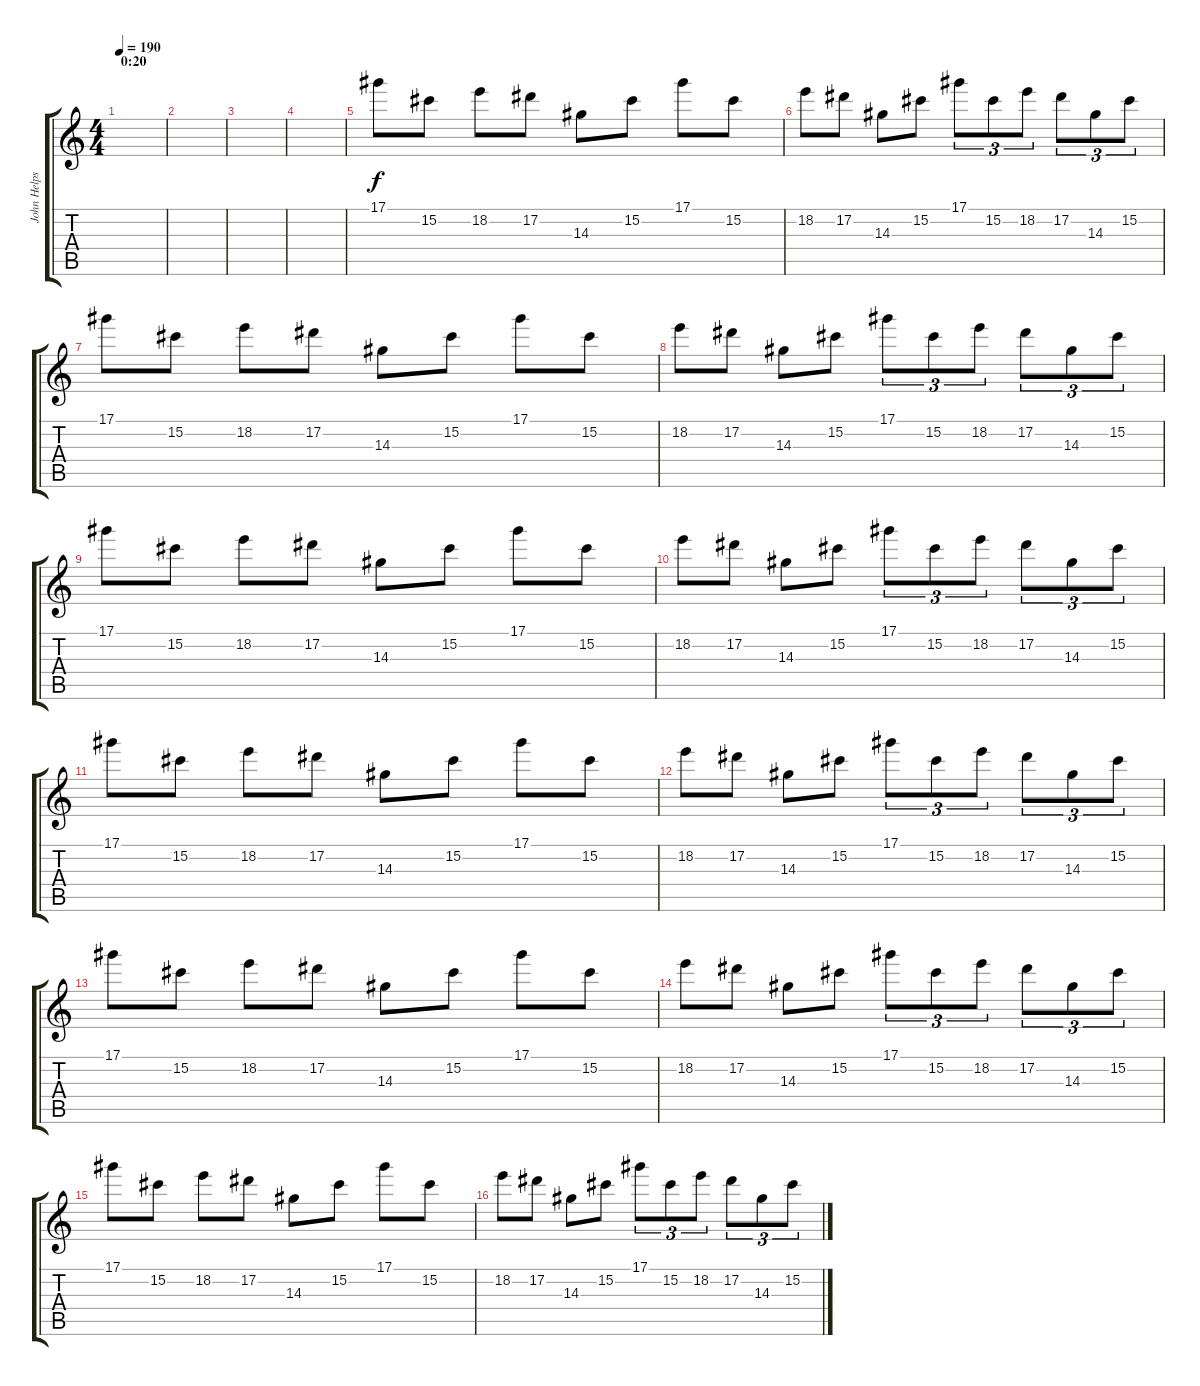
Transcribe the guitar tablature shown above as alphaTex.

\track ("John Helps" "John Helps") {instrument overdrivenguitar}
\staff {score tabs}
\tuning (Eb4 Bb3 Gb3 Db3 Ab2 Db2) {hide}
\ts (4 4)
\section ("" "0:20")
\tempo 190
\clef g2
\ks c
|
|
|
|
17.1.8 15.2.8 18.2.8 17.2.8 14.3.8 15.2.8 17.1.8 15.2.8 |
18.2.8 17.2.8 14.3.8 15.2.8 17.1.8{tu (3 2)} 15.2.8{tu (3 2)} 18.2.8{tu (3 2)} 17.2.8{tu (3 2)} 14.3.8{tu (3 2)} 15.2.8{tu (3 2)} |
17.1.8 15.2.8 18.2.8 17.2.8 14.3.8 15.2.8 17.1.8 15.2.8 |
18.2.8 17.2.8 14.3.8 15.2.8 17.1.8{tu (3 2)} 15.2.8{tu (3 2)} 18.2.8{tu (3 2)} 17.2.8{tu (3 2)} 14.3.8{tu (3 2)} 15.2.8{tu (3 2)} |
17.1.8 15.2.8 18.2.8 17.2.8 14.3.8 15.2.8 17.1.8 15.2.8 |
18.2.8 17.2.8 14.3.8 15.2.8 17.1.8{tu (3 2)} 15.2.8{tu (3 2)} 18.2.8{tu (3 2)} 17.2.8{tu (3 2)} 14.3.8{tu (3 2)} 15.2.8{tu (3 2)} |
17.1.8 15.2.8 18.2.8 17.2.8 14.3.8 15.2.8 17.1.8 15.2.8 |
18.2.8 17.2.8 14.3.8 15.2.8 17.1.8{tu (3 2)} 15.2.8{tu (3 2)} 18.2.8{tu (3 2)} 17.2.8{tu (3 2)} 14.3.8{tu (3 2)} 15.2.8{tu (3 2)} |
17.1.8 15.2.8 18.2.8 17.2.8 14.3.8 15.2.8 17.1.8 15.2.8 |
18.2.8 17.2.8 14.3.8 15.2.8 17.1.8{tu (3 2)} 15.2.8{tu (3 2)} 18.2.8{tu (3 2)} 17.2.8{tu (3 2)} 14.3.8{tu (3 2)} 15.2.8{tu (3 2)} |
17.1.8 15.2.8 18.2.8 17.2.8 14.3.8 15.2.8 17.1.8 15.2.8 |
18.2.8 17.2.8 14.3.8 15.2.8 17.1.8{tu (3 2)} 15.2.8{tu (3 2)} 18.2.8{tu (3 2)} 17.2.8{tu (3 2)} 14.3.8{tu (3 2)} 15.2.8{tu (3 2)}
